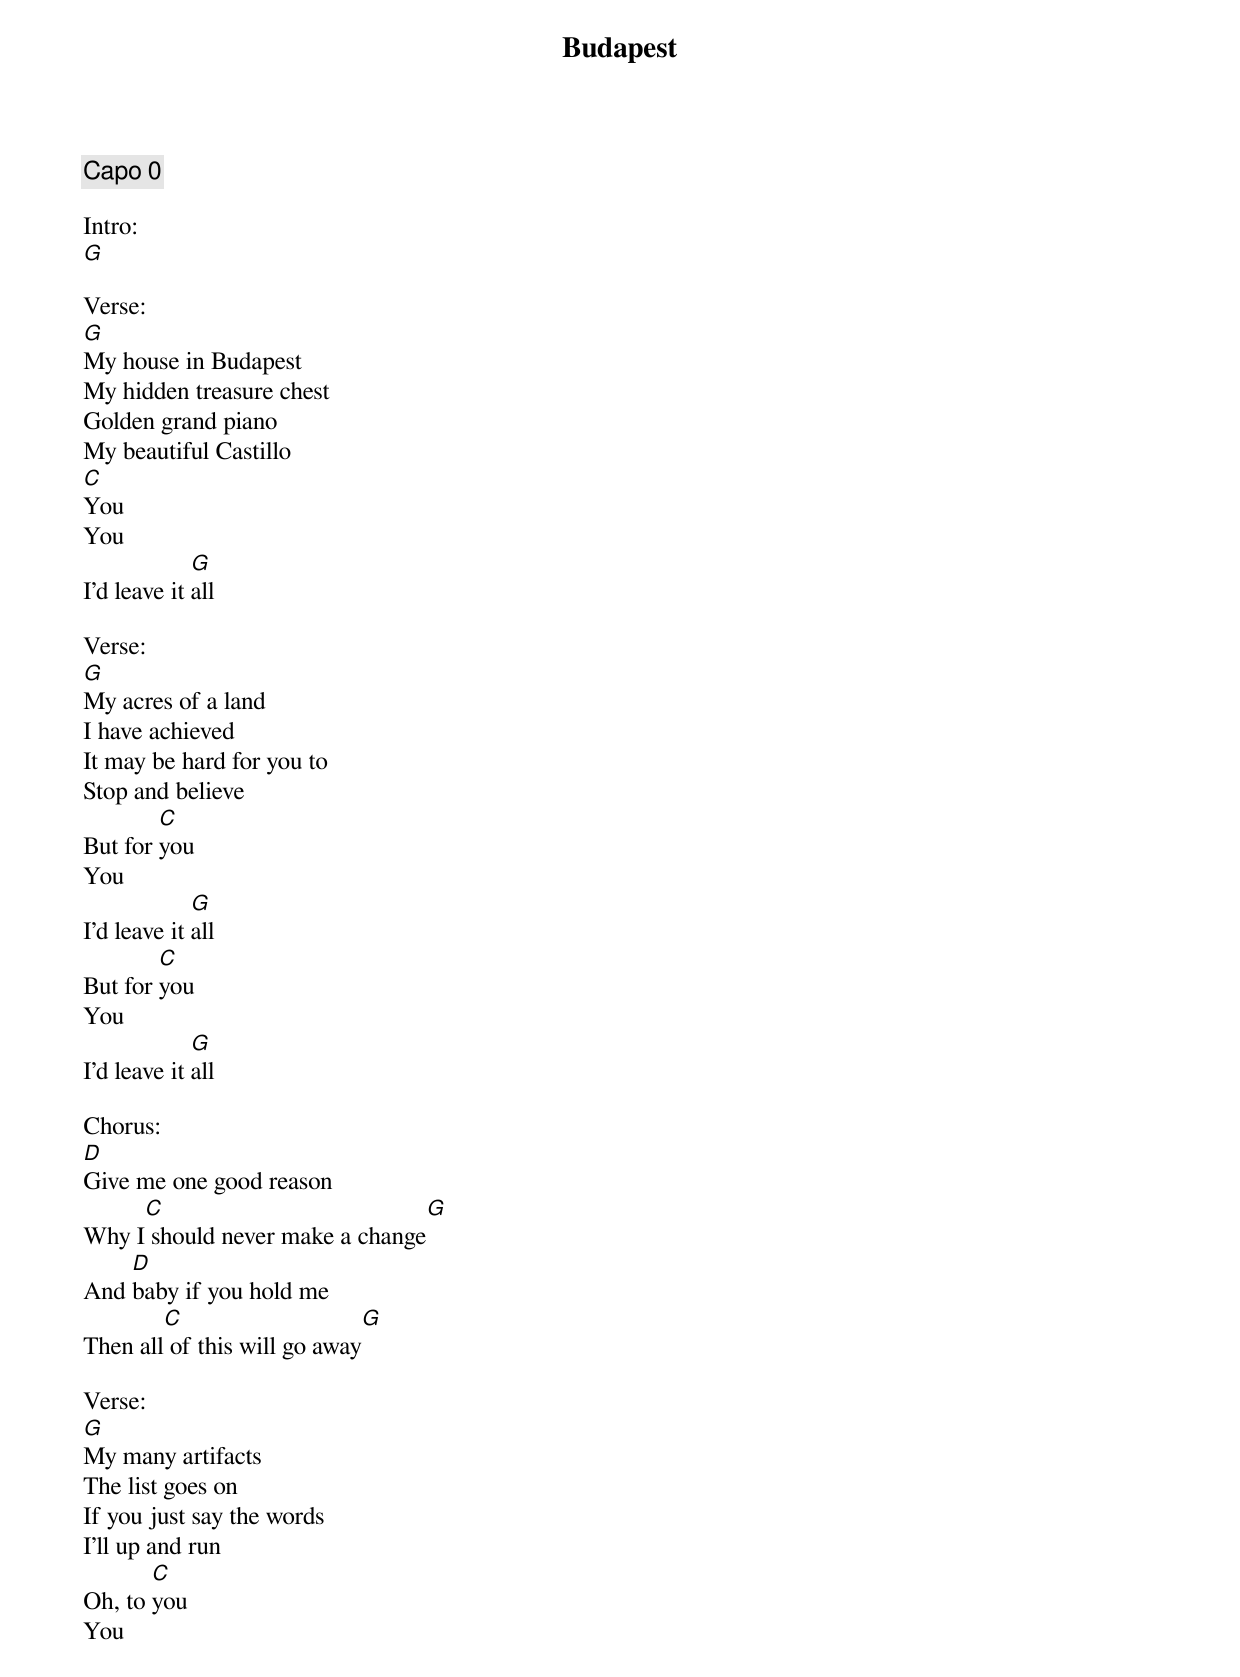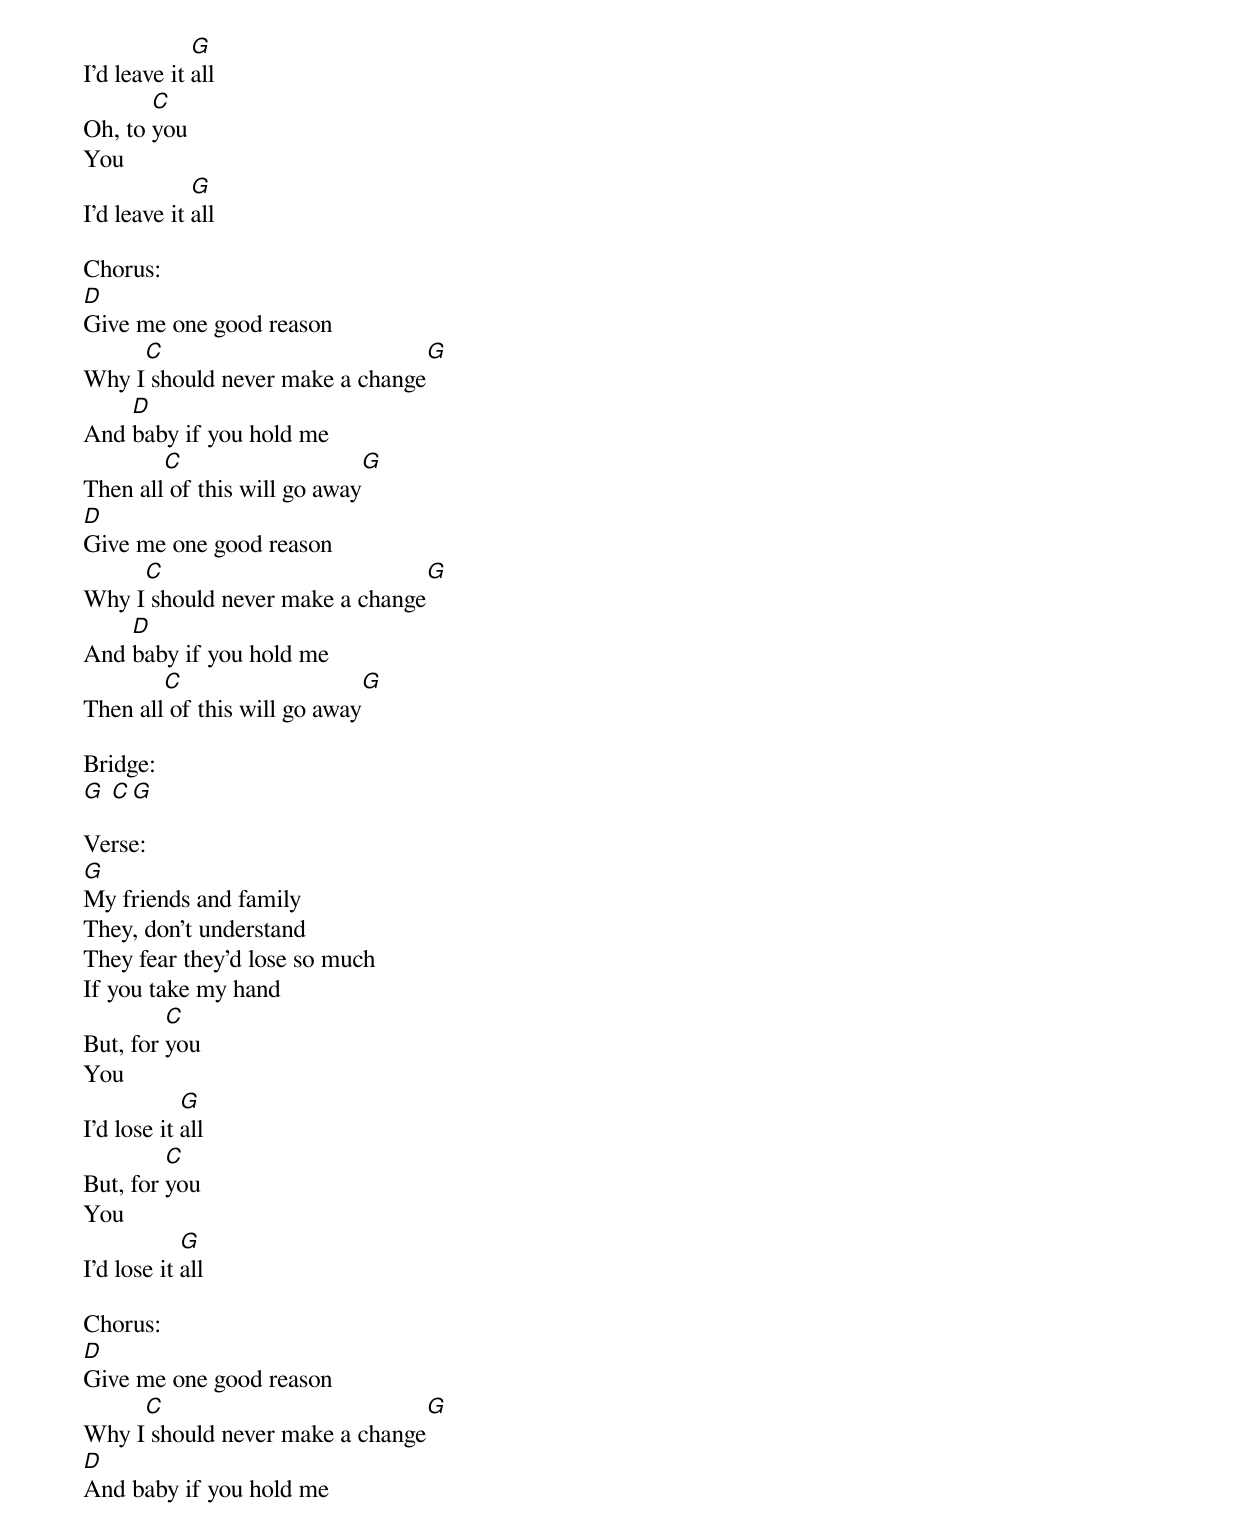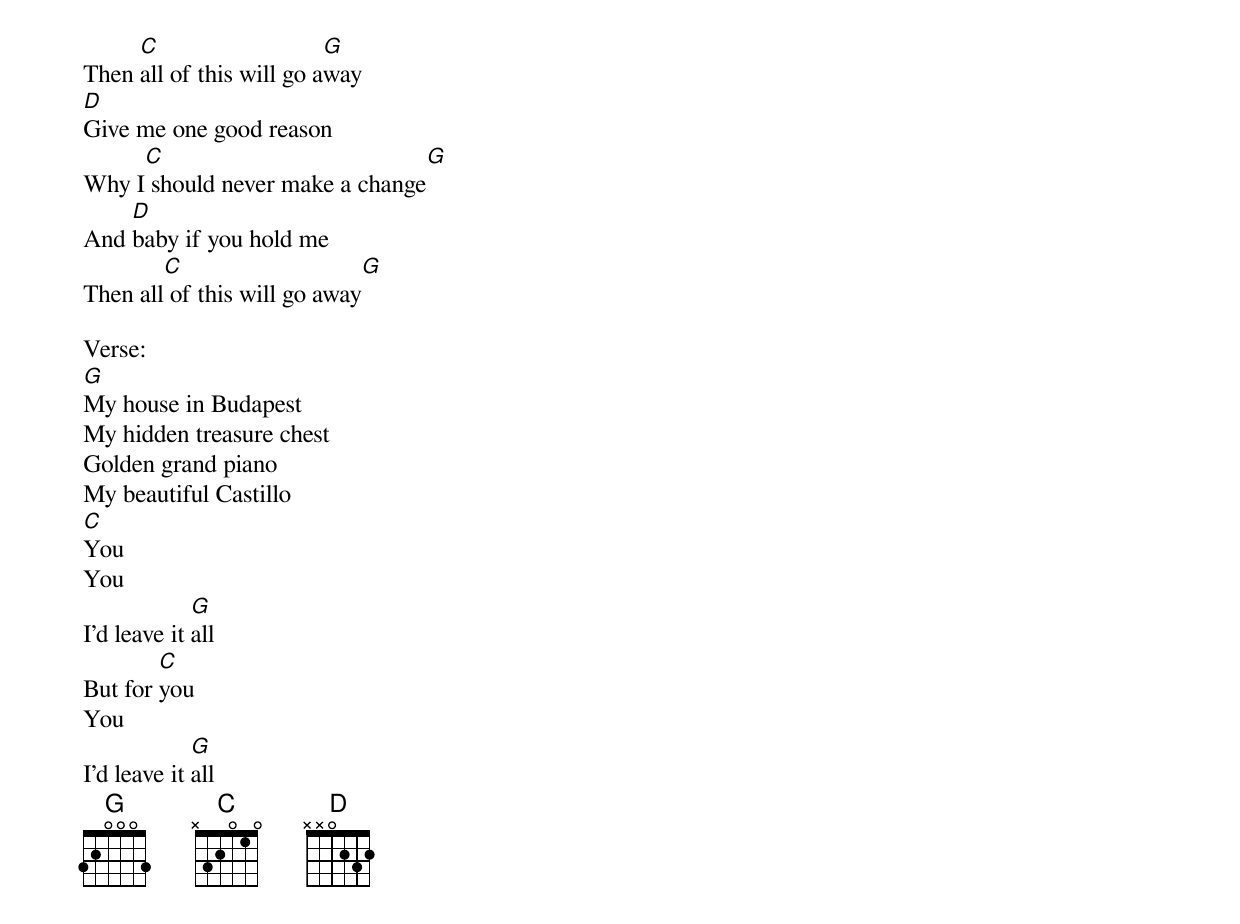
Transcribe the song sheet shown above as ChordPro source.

{title:Budapest}
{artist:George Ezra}
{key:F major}
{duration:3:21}
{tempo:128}
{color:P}

{comment: Capo 0}

Intro:
[G]

Verse:
[G]My house in Budapest
My hidden treasure chest
Golden grand piano
My beautiful Castillo
[C]You
You
I'd leave it [G]all

Verse:
[G]My acres of a land
I have achieved
It may be hard for you to
Stop and believe
But for [C]you
You
I'd leave it [G]all
But for [C]you
You
I'd leave it [G]all

Chorus:
[D]Give me one good reason
Why I[C] should never make a change[G]
And [D]baby if you hold me
Then all[C] of this will go away[G]

Verse:
[G]My many artifacts
The list goes on
If you just say the words
I'll up and run
Oh, to [C]you
You
I'd leave it [G]all
Oh, to [C]you
You
I'd leave it [G]all

Chorus:
[D]Give me one good reason
Why I[C] should never make a change[G]
And [D]baby if you hold me
Then all[C] of this will go away[G]
[D]Give me one good reason
Why I[C] should never make a change[G]
And [D]baby if you hold me
Then all[C] of this will go away[G]

Bridge:
[G] [C][G]

Verse:
[G]My friends and family
They, don't understand
They fear they'd lose so much
If you take my hand
But, for [C]you
You
I'd lose it [G]all
But, for [C]you
You
I'd lose it [G]all

Chorus:
[D]Give me one good reason
Why I[C] should never make a change[G]
[D]And baby if you hold me
Then [C]all of this will go a[G]way
[D]Give me one good reason
Why I[C] should never make a change[G]
And [D]baby if you hold me
Then all[C] of this will go away[G]

Verse:
[G]My house in Budapest
My hidden treasure chest
Golden grand piano
My beautiful Castillo
[C]You
You
I'd leave it [G]all
But for [C]you
You
I'd leave it [G]all
